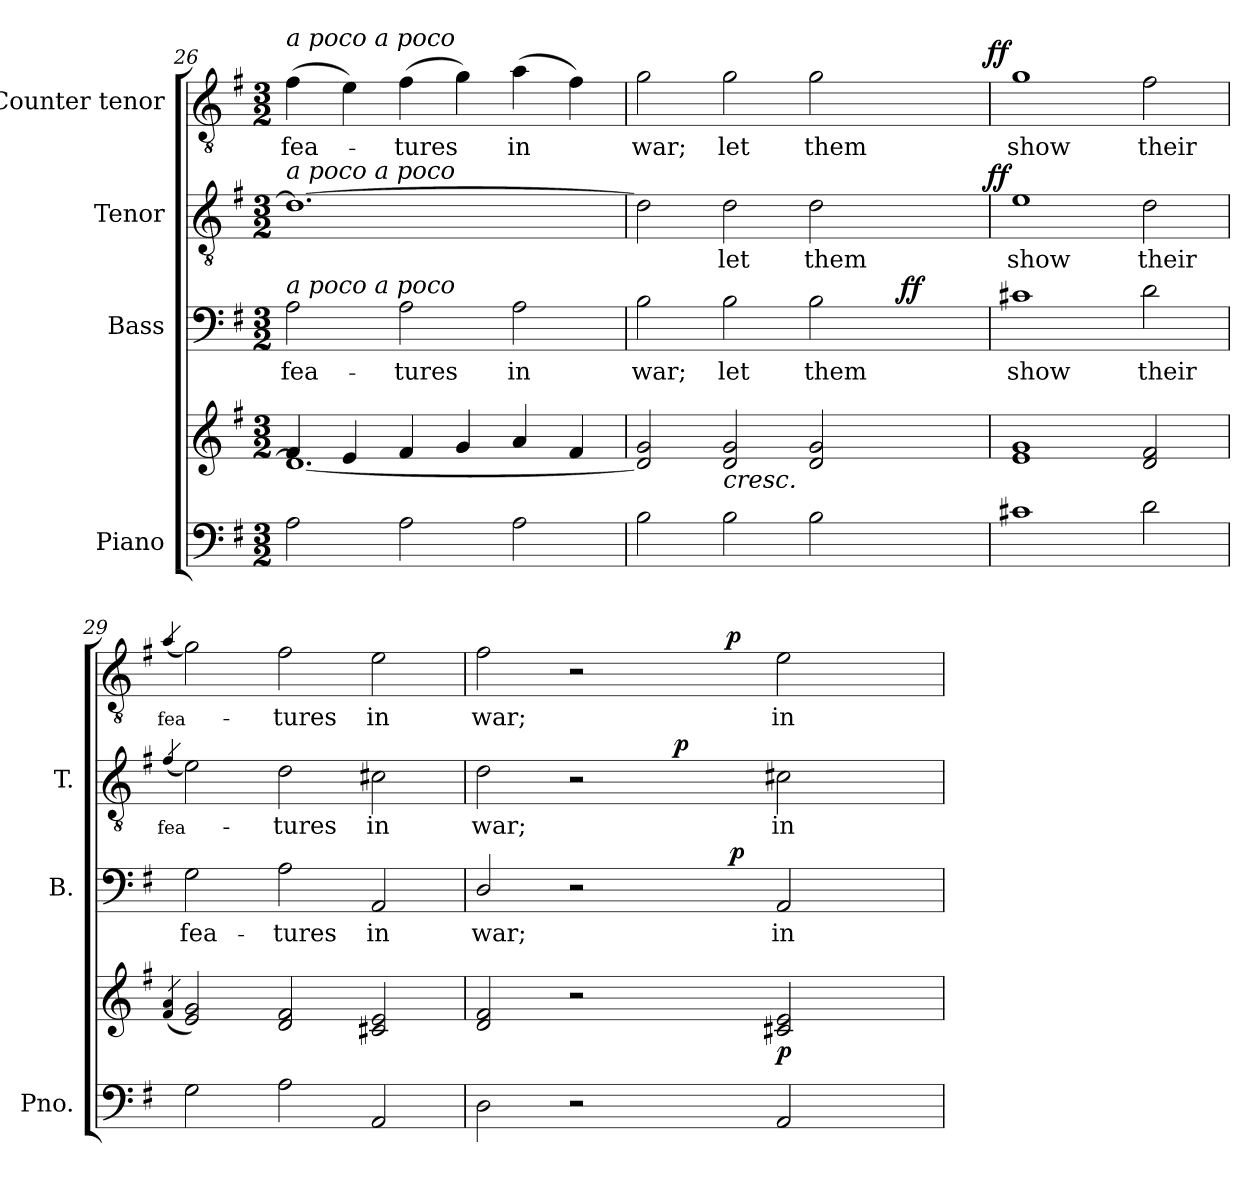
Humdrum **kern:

**kern	**kern	**dynam	**kern	**text	**dynam	**kern	**text	**dynam	**kern	**text	**dynam
*part4	*part4	*part4	*part3	*part3	*part3	*part2	*part2	*part2	*part1	*part1	*part1
*staff5	*staff4	*staff4/5	*staff3	*staff3	*staff3	*staff2	*staff2	*staff2	*staff1	*staff1	*staff1
*I"Piano	*	*	*I"Bass	*	*	*I"Tenor	*	*	*I"Counter tenor	*	*
*I'Pno.	*	*	*I'B.	*	*	*I'T.	*	*	*	*	*
*clefF4	*clefG2	*	*clefF4	*	*	*clefGv2	*	*	*clefGv2	*	*
*	*	*	*	*	*	*ITrd7c12	*	*	*ITrd7c12	*	*
*k[f#]	*k[f#]	*	*k[f#]	*	*	*k[f#]	*	*	*k[f#]	*	*
*G:	*G:	*	*G:	*	*	*G:	*	*	*G:	*	*
*M3/2	*M3/2	*	*M3/2	*	*	*M3/2	*	*	*M3/2	*	*
=26	=26	=26	=26	=26	=26	=26	=26	=26	=26	=26	=26
*	*^	*	*	*	*	*	*	*	*	*	*
!	!	!	!	!	!LO:LY:b:color=#000000	!	!	!	!	!	!	!
!	!	!	!	!	!	!	!	!	!	!LO:TX:a:i:t=a             poco           a           poco	!	!
!	!	!	!	!	!	!	!LO:TX:a:i:t=a             poco           a           poco	!	!	!	!	!
!	!	!	!	!LO:TX:a:i:t=a             poco           a           poco	!	!	!	!	!	!	!	!
!	!	!	!	!	!	!	!	!	!	!	!LO:LY:b:color=#000000	!
2Ai\	4f#i/	1.di_	.	2Ai\	fea-	.	1.Di_	.	.	(4F#i\	fea-	.
.	4ei/	.	.	.	.	.	.	.	.	4Ei\)	.	.
!	!	!	!	!	!LO:LY:b:color=#000000	!	!	!	!	!	!	!
!	!	!	!	!	!	!	!	!	!	!	!LO:LY:b:color=#000000	!
2Ai\	4f#i/	.	.	2Ai\	-tures	.	.	.	.	(4F#i\	-tures	.
.	4gi/	.	.	.	.	.	.	.	.	4Gi\)	.	.
!	!	!	!	!	!LO:LY:b:color=#000000	!	!	!	!	!	!	!
!	!	!	!	!	!	!	!	!	!	!	!LO:LY:b:color=#000000	!
2Ai\	4ai/	.	.	2Ai\	in	.	.	.	.	(4Ai\	in	.
.	4f#i/	.	.	.	.	.	.	.	.	4F#i\)	.	.
*	*v	*v	*	*	*	*	*	*	*	*	*	*
=27	=27	=27	=27	=27	=27	=27	=27	=27	=27	=27	=27
!	!	!	!	!LO:LY:b:color=#000000	!	!	!	!	!	!	!
!	!	!	!	!	!	!	!	!	!	!LO:LY:b:color=#000000	!
*	*	*	*^	*	*	*^	*	*	*^	*	*
2Bi\	2di/] 2gi	.	2Bi\	1ryy	war;	.	2Di\]	1ryy	.	.	2Gi\	1ryy	war;	.
!	!	!	!	!	!LO:LY:b:color=#000000	!	!	!	!	!	!	!	!	!
!	!	!	!	!	!	!	!	!	!LO:LY:b:color=#000000	!	!	!	!	!
!	!LO:TX:b:i:t=cresc.	!	!	!	!	!	!	!	!	!	!	!	!	!
!	!	!	!	!	!	!	!	!	!	!	!	!	!LO:LY:b:color=#000000	!
2Bi\	2di/ 2gi	.	2Bi\	.	let	.	2Di\	.	let	.	2Gi\	.	let	.
!	!	!	!	!	!LO:LY:b:color=#000000	!	!	!	!	!	!	!	!	!
!	!	!	!	!	!	!	!	!	!LO:LY:b:color=#000000	!	!	!	!	!
!	!	!	!	!	!	!	!	!	!	!	!	!	!LO:LY:b:color=#000000	!
2Bi\	2di/ 2gi	.	2Bi\	4ryy	them	.	2Di\	4ryy	them	.	2Gi\	4ryy	them	.
.	.	.	.	16ryy	.	.	.	8ryy	.	.	.	8ryy	.	.
.	.	.	.	64ryy	.	.	.	.	.	.	.	.	.	.
.	.	.	.	8ryy	.	ff	.	.	.	.	.	.	.	.
.	.	.	.	.	.	.	.	16ryy	.	.	.	16ryy	.	.
.	.	.	.	.	.	.	.	32ryy	.	.	.	32ryy	.	.
.	.	.	.	32.ryy	.	.	.	.	.	.	.	.	.	.
.	.	.	.	.	.	.	.	64ryy	.	.	.	64ryy	.	.
.	.	.	.	.	.	.	.	128...ryy	.	.	.	128...ryy	.	.
.	.	.	.	.	.	.	.	1024ryy	.	ff	.	1024ryy	.	ff
*	*	*	*v	*v	*	*	*	*	*	*	*v	*v	*	*
*	*	*	*	*	*	*v	*v	*	*	*	*	*
=28	=28	=28	=28	=28	=28	=28	=28	=28	=28	=28	=28
*	*	*	*^	*	*	*^	*	*	*^	*	*
!	!	!	!	!	!LO:LY:b:color=#000000	!	!	!	!	!	!	!	!	!
*	*	*	*v	*v	*	*	*	*	*	*	*v	*v	*	*
*	*	*	*	*	*	*v	*v	*	*	*	*	*
*	*	*	*^	*	*	*^	*	*	*^	*	*
!	!	!	!	!	!	!	!	!	!LO:LY:b:color=#000000	!	!	!	!	!
*	*	*	*v	*v	*	*	*	*	*	*	*v	*v	*	*
*	*	*	*	*	*	*v	*v	*	*	*	*	*
*	*	*	*^	*	*	*^	*	*	*^	*	*
!	!	!	!	!	!	!	!	!	!	!	!	!	!LO:LY:b:color=#000000	!
*	*	*	*v	*v	*	*	*	*	*	*	*v	*v	*	*
*	*	*	*	*	*	*v	*v	*	*	*	*	*
1c#Xi	1ei 1gi	.	1c#Xi	show	.	1Ei	show	.	1Gi	show	.
!	!	!	!	!LO:LY:b:color=#000000	!	!	!	!	!	!	!
!	!	!	!	!	!	!	!LO:LY:b:color=#000000	!	!	!	!
!	!	!	!	!	!	!	!	!	!	!LO:LY:b:color=#000000	!
2di\	2di/ 2f#i	.	2di\	their	.	2Di\	their	.	2F#i\	their	.
!!LO:LB:g=z
=29	=29	=29	=29	=29	=29	=29	=29	=29	=29	=29	=29
!	!	!	!	!	!	!	!	!	!	!LO:LY:b:color=#000000	!
!	!	!	!	!	!	!	!LO:LY:b:color=#000000	!	!	!	!
.	(4qf#i/ 4qai	.	.	.	.	(4qF#i/	fea-	.	(4qAi/	fea-	.
!	!	!	!	!LO:LY:b:color=#000000	!	!	!	!	!	!	!
2Gi\	2ei/ 2gi)	.	2Gi\	fea-	.	2Ei\)	.	.	2Gi\)	.	.
!	!	!	!	!LO:LY:b:color=#000000	!	!	!	!	!	!	!
!	!	!	!	!	!	!	!LO:LY:b:color=#000000	!	!	!	!
!	!	!	!	!	!	!	!	!	!	!LO:LY:b:color=#000000	!
2Ai\	2di/ 2f#i	.	2Ai\	-tures	.	2Di\	-tures	.	2F#i\	-tures	.
!	!	!	!	!LO:LY:b:color=#000000	!	!	!	!	!	!	!
!	!	!	!	!	!	!	!LO:LY:b:color=#000000	!	!	!	!
!	!	!	!	!	!	!	!	!	!	!LO:LY:b:color=#000000	!
2AAi/	2c#Xi/ 2ei	.	2AAi/	in	.	2C#Xi\	in	.	2Ei\	in	.
=30	=30	=30	=30	=30	=30	=30	=30	=30	=30	=30	=30
!	!	!	!	!LO:LY:b:color=#000000	!	!	!	!	!	!	!
!	!	!	!	!	!	!	!LO:LY:b:color=#000000	!	!	!	!
!	!	!	!	!	!	!	!	!	!	!LO:LY:b:color=#000000	!
*	*	*	*^	*	*	*^	*	*	*^	*	*
2Di\	2di/ 2f#i	.	2Di/	2ryy	war;	.	2Di\	2ryy	war;	.	2F#i\	2ryy	war;	.
2r	2r	.	2r	4ryy	.	.	2r	8ryy	.	.	2r	4ryy	.	.
.	.	.	.	.	.	.	.	16ryy	.	.	.	.	.	.
.	.	.	.	.	.	.	.	32ryy	.	.	.	.	.	.
.	.	.	.	.	.	.	.	64ryy	.	.	.	.	.	.
.	.	.	.	.	.	.	.	128ryy	.	.	.	.	.	.
.	.	.	.	.	.	.	.	1024ryy	.	.	.	.	.	.
.	.	.	.	.	.	.	.	2ryy	.	p	.	.	.	.
.	.	.	.	16ryy	.	.	.	.	.	.	.	16ryy	.	.
.	.	.	.	64ryy	.	.	.	.	.	.	.	64ryy	.	.
.	.	.	.	128ryy	.	.	.	.	.	.	.	256..ryy	.	.
.	.	.	.	.	.	.	.	.	.	.	.	2ryy	.	p
.	.	.	.	1024ryy	.	.	.	.	.	.	.	.	.	.
.	.	.	.	2ryy	.	p	.	.	.	.	.	.	.	.
!	!	!	!	!	!LO:LY:b:color=#000000	!	!	!	!	!	!	!	!	!
!	!	!	!	!	!	!	!	!	!LO:LY:b:color=#000000	!	!	!	!	!
!	!	!	!	!	!	!	!	!	!	!	!	!	!LO:LY:b:color=#000000	!
2AAi/	2c#Xi/ 2ei	p	2AAi/	.	in	.	2C#Xi\	.	in	.	2Ei\	.	in	.
.	.	.	.	.	.	.	.	4ryy	.	.	.	.	.	.
.	.	.	.	.	.	.	.	.	.	.	.	8ryy	.	.
.	.	.	.	8ryy	.	.	.	.	.	.	.	.	.	.
.	.	.	.	.	.	.	.	.	.	.	.	32ryy	.	.
.	.	.	.	32ryy	.	.	.	.	.	.	.	.	.	.
.	.	.	.	.	.	.	.	.	.	.	.	128ryy	.	.
.	.	.	.	256..ryy	.	.	.	256..ryy	.	.	.	.	.	.
.	.	.	.	.	.	.	.	.	.	.	.	1024ryy	.	.
*	*	*	*v	*v	*	*	*	*	*	*	*v	*v	*	*
*	*	*	*	*	*	*v	*v	*	*	*	*	*
=	=	=	=	=	=	=	=	=	=	=	=
*-	*-	*-	*-	*-	*-	*-	*-	*-	*-	*-	*-
